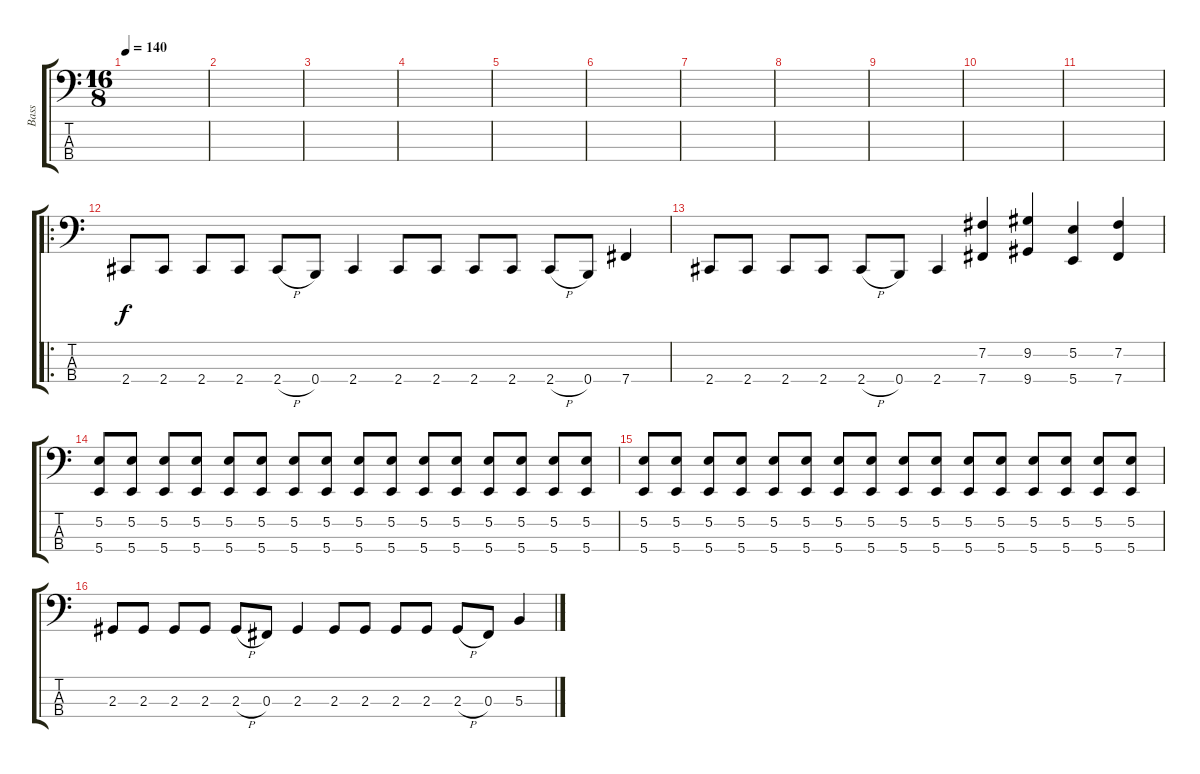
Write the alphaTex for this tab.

\track ("Bass" "Bass") {instrument electricbassfinger}
\staff {score tabs}
\tuning (E2 B1 Gb1 B0) {hide}
\ts (16 8)
\tempo 140
\clef f4
\ks c
|
|
|
|
|
|
|
|
|
|
|
\ro
2.4.8{volume 9} 2.4.8 2.4.8 2.4.8 2.4{h}.8 0.4.8 2.4.4 2.4.8 2.4.8 2.4.8 2.4.8 2.4{h}.8 0.4.8 7.4.4 |
2.4.8 2.4.8 2.4.8 2.4.8 2.4{h}.8 0.4.8 2.4.4 (7.2 7.4).4 (9.2 9.4).4 (5.2 5.4).4 (7.2 7.4).4 |
(5.2 5.4).8 (5.2 5.4).8 (5.2 5.4).8 (5.2 5.4).8 (5.2 5.4).8 (5.2 5.4).8 (5.2 5.4).8 (5.2 5.4).8 (5.2 5.4).8 (5.2 5.4).8 (5.2 5.4).8 (5.2 5.4).8 (5.2 5.4).8 (5.2 5.4).8 (5.2 5.4).8 (5.2 5.4).8 |
(5.2 5.4).8 (5.2 5.4).8 (5.2 5.4).8 (5.2 5.4).8 (5.2 5.4).8 (5.2 5.4).8 (5.2 5.4).8 (5.2 5.4).8 (5.2 5.4).8 (5.2 5.4).8 (5.2 5.4).8 (5.2 5.4).8 (5.2 5.4).8 (5.2 5.4).8 (5.2 5.4).8 (5.2 5.4).8 |
2.3.8 2.3.8 2.3.8 2.3.8 2.3{h}.8 0.3.8 2.3.4 2.3.8 2.3.8 2.3.8 2.3.8 2.3{h}.8 0.3.8 5.3.4
